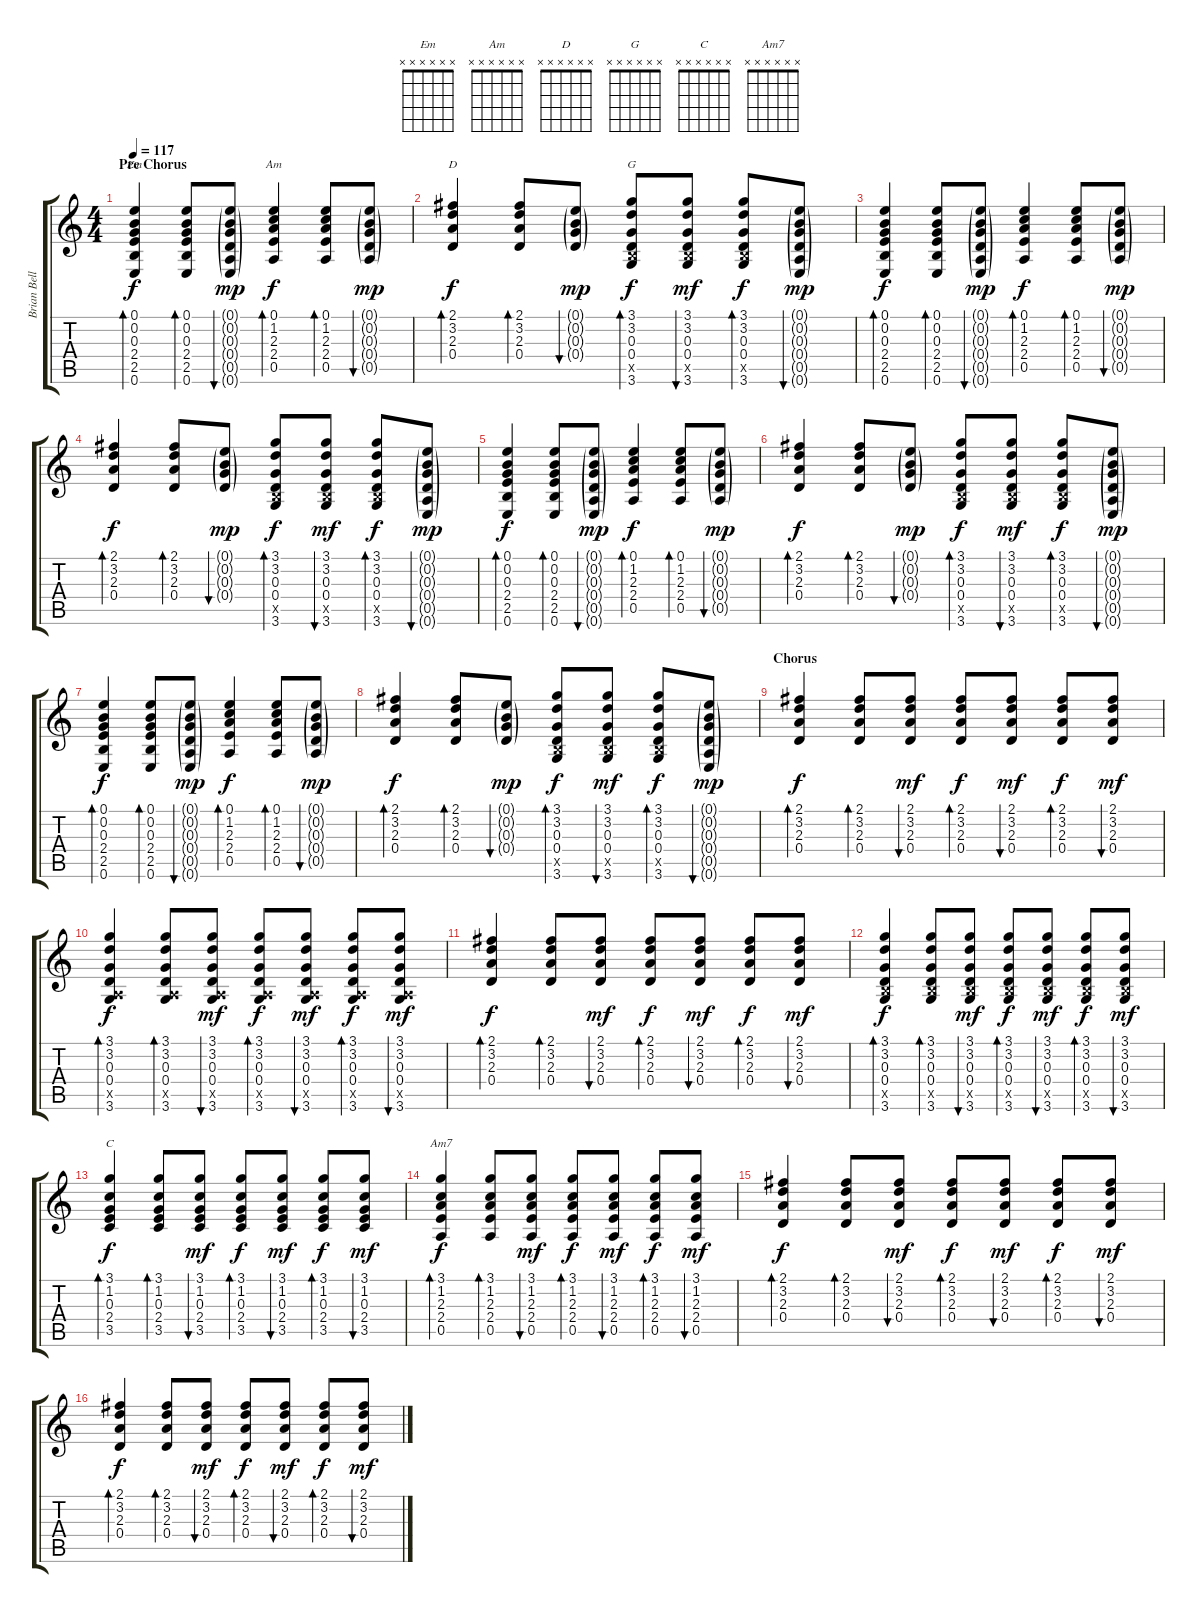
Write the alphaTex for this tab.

\track ("Brian Bell - Guitar 2" "Brian Bell") {instrument electricguitarclean}
\staff {score tabs}
\tuning (E4 B3 G3 D3 A2 E2) {hide}
\chord ("Em" x x x x x x)
\chord ("Am" x x x x x x)
\chord ("D" x x x x x x)
\chord ("G" x x x x x x)
\chord ("C" x x x x x x)
\chord ("Am7" x x x x x x)
\ts (4 4)
\section ("" "Pre Chorus")
\tempo 117
\clef g2
\ks c
(0.1 0.2 0.3 2.4 2.5 0.6).4{bd 30 ch "Em" dy f} (0.1 0.2 0.3 2.4 2.5 0.6).8{bd 30} (0.1{g} 0.2{g} 0.3{g} 0.4{g} 0.5{g} 0.6{g}).8{bu 30 dy mp} (0.1 1.2 2.3 2.4 0.5).4{bd 30 ch "Am" dy f} (0.1 1.2 2.3 2.4 0.5).8{bd 30} (0.1{g} 0.2{g} 0.3{g} 0.4{g} 0.5{g}).8{bu 30 dy mp} |
(2.1 3.2 2.3 0.4).4{bd 30 ch "D" dy f} (2.1 3.2 2.3 0.4).8{bd 30} (0.1{g} 0.2{g} 0.3{g} 0.4{g}).8{bu 30 dy mp} (3.1 3.2 0.3 0.4 2.5{x} 3.6).8{bd 30 ch "G" dy f} (3.1 3.2 0.3 0.4 2.5{x} 3.6).8{bu 30 dy mf} (3.1 3.2 0.3 0.4 2.5{x} 3.6).8{bd 30 dy f} (0.1{g} 0.2{g} 0.3{g} 0.4{g} 0.5{g} 0.6{g}).8{bu 30 dy mp} |
(0.1 0.2 0.3 2.4 2.5 0.6).4{bd 30 dy f} (0.1 0.2 0.3 2.4 2.5 0.6).8{bd 30} (0.1{g} 0.2{g} 0.3{g} 0.4{g} 0.5{g} 0.6{g}).8{bu 30 dy mp} (0.1 1.2 2.3 2.4 0.5).4{bd 30 dy f} (0.1 1.2 2.3 2.4 0.5).8{bd 30} (0.1{g} 0.2{g} 0.3{g} 0.4{g} 0.5{g}).8{bu 30 dy mp} |
(2.1 3.2 2.3 0.4).4{bd 30 dy f} (2.1 3.2 2.3 0.4).8{bd 30} (0.1{g} 0.2{g} 0.3{g} 0.4{g}).8{bu 30 dy mp} (3.1 3.2 0.3 0.4 2.5{x} 3.6).8{bd 30 dy f} (3.1 3.2 0.3 0.4 2.5{x} 3.6).8{bu 30 dy mf} (3.1 3.2 0.3 0.4 2.5{x} 3.6).8{bd 30 dy f} (0.1{g} 0.2{g} 0.3{g} 0.4{g} 0.5{g} 0.6{g}).8{bu 30 dy mp} |
(0.1 0.2 0.3 2.4 2.5 0.6).4{bd 30 dy f} (0.1 0.2 0.3 2.4 2.5 0.6).8{bd 30} (0.1{g} 0.2{g} 0.3{g} 0.4{g} 0.5{g} 0.6{g}).8{bu 30 dy mp} (0.1 1.2 2.3 2.4 0.5).4{bd 30 dy f} (0.1 1.2 2.3 2.4 0.5).8{bd 30} (0.1{g} 0.2{g} 0.3{g} 0.4{g} 0.5{g}).8{bu 30 dy mp} |
(2.1 3.2 2.3 0.4).4{bd 30 dy f} (2.1 3.2 2.3 0.4).8{bd 30} (0.1{g} 0.2{g} 0.3{g} 0.4{g}).8{bu 30 dy mp} (3.1 3.2 0.3 0.4 2.5{x} 3.6).8{bd 30 dy f} (3.1 3.2 0.3 0.4 2.5{x} 3.6).8{bu 30 dy mf} (3.1 3.2 0.3 0.4 2.5{x} 3.6).8{bd 30 dy f} (0.1{g} 0.2{g} 0.3{g} 0.4{g} 0.5{g} 0.6{g}).8{bu 30 dy mp} |
(0.1 0.2 0.3 2.4 2.5 0.6).4{bd 30 dy f} (0.1 0.2 0.3 2.4 2.5 0.6).8{bd 30} (0.1{g} 0.2{g} 0.3{g} 0.4{g} 0.5{g} 0.6{g}).8{bu 30 dy mp} (0.1 1.2 2.3 2.4 0.5).4{bd 30 dy f} (0.1 1.2 2.3 2.4 0.5).8{bd 30} (0.1{g} 0.2{g} 0.3{g} 0.4{g} 0.5{g}).8{bu 30 dy mp} |
(2.1 3.2 2.3 0.4).4{bd 30 dy f} (2.1 3.2 2.3 0.4).8{bd 30} (0.1{g} 0.2{g} 0.3{g} 0.4{g}).8{bu 30 dy mp} (3.1 3.2 0.3 0.4 2.5{x} 3.6).8{bd 30 dy f} (3.1 3.2 0.3 0.4 2.5{x} 3.6).8{bu 30 dy mf} (3.1 3.2 0.3 0.4 2.5{x} 3.6).8{bd 30 dy f} (0.1{g} 0.2{g} 0.3{g} 0.4{g} 0.5{g} 0.6{g}).8{bu 30 dy mp} |
\section ("" "Chorus")
(2.1 3.2 2.3 0.4).4{bd 30 dy f volume 12} (2.1 3.2 2.3 0.4).8{bd 30} (2.1 3.2 2.3 0.4).8{bu 30 dy mf} (2.1 3.2 2.3 0.4).8{bd 30 dy f} (2.1 3.2 2.3 0.4).8{bu 30 dy mf} (2.1 3.2 2.3 0.4).8{bd 30 dy f} (2.1 3.2 2.3 0.4).8{bu 30 dy mf} |
(3.1 3.2 0.3 0.4 0.5{x} 3.6).4{bd 30 dy f} (3.1 3.2 0.3 0.4 0.5{x} 3.6).8{bd 30} (3.1 3.2 0.3 0.4 0.5{x} 3.6).8{bu 30 dy mf} (3.1 3.2 0.3 0.4 0.5{x} 3.6).8{bd 30 dy f} (3.1 3.2 0.3 0.4 0.5{x} 3.6).8{bu 30 dy mf} (3.1 3.2 0.3 0.4 0.5{x} 3.6).8{bd 30 dy f} (3.1 3.2 0.3 0.4 0.5{x} 3.6).8{bu 30 dy mf} |
(2.1 3.2 2.3 0.4).4{bd 30 dy f} (2.1 3.2 2.3 0.4).8{bd 30} (2.1 3.2 2.3 0.4).8{bu 30 dy mf} (2.1 3.2 2.3 0.4).8{bd 30 dy f} (2.1 3.2 2.3 0.4).8{bu 30 dy mf} (2.1 3.2 2.3 0.4).8{bd 30 dy f} (2.1 3.2 2.3 0.4).8{bu 30 dy mf} |
(3.1 3.2 0.3 0.4 2.5{x} 3.6).4{bd 30 dy f} (3.1 3.2 0.3 0.4 2.5{x} 3.6).8{bd 30} (3.1 3.2 0.3 0.4 2.5{x} 3.6).8{bu 30 dy mf} (3.1 3.2 0.3 0.4 2.5{x} 3.6).8{bd 30 dy f} (3.1 3.2 0.3 0.4 2.5{x} 3.6).8{bu 30 dy mf} (3.1 3.2 0.3 0.4 2.5{x} 3.6).8{bd 30 dy f} (3.1 3.2 0.3 0.4 2.5{x} 3.6).8{bu 30 dy mf} |
(3.1 1.2 0.3 2.4 3.5).4{bd 30 ch "C" dy f} (3.1 1.2 0.3 2.4 3.5).8{bd 30} (3.1 1.2 0.3 2.4 3.5).8{bu 30 dy mf} (3.1 1.2 0.3 2.4 3.5).8{bd 30 dy f} (3.1 1.2 0.3 2.4 3.5).8{bu 30 dy mf} (3.1 1.2 0.3 2.4 3.5).8{bd 30 dy f} (3.1 1.2 0.3 2.4 3.5).8{bu 30 dy mf} |
(3.1 1.2 2.3 2.4 0.5).4{bd 30 ch "Am7" dy f} (3.1 1.2 2.3 2.4 0.5).8{bd 30} (3.1 1.2 2.3 2.4 0.5).8{bu 30 dy mf} (3.1 1.2 2.3 2.4 0.5).8{bd 30 dy f} (3.1 1.2 2.3 2.4 0.5).8{bu 30 dy mf} (3.1 1.2 2.3 2.4 0.5).8{bd 30 dy f} (3.1 1.2 2.3 2.4 0.5).8{bu 30 dy mf} |
(2.1 3.2 2.3 0.4).4{bd 30 dy f} (2.1 3.2 2.3 0.4).8{bd 30} (2.1 3.2 2.3 0.4).8{bu 30 dy mf} (2.1 3.2 2.3 0.4).8{bd 30 dy f} (2.1 3.2 2.3 0.4).8{bu 30 dy mf} (2.1 3.2 2.3 0.4).8{bd 30 dy f} (2.1 3.2 2.3 0.4).8{bu 30 dy mf} |
(2.1 3.2 2.3 0.4).4{bd 30 dy f} (2.1 3.2 2.3 0.4).8{bd 30} (2.1 3.2 2.3 0.4).8{bu 30 dy mf} (2.1 3.2 2.3 0.4).8{bd 30 dy f} (2.1 3.2 2.3 0.4).8{bu 30 dy mf} (2.1 3.2 2.3 0.4).8{bd 30 dy f} (2.1 3.2 2.3 0.4).8{bu 30 dy mf}
